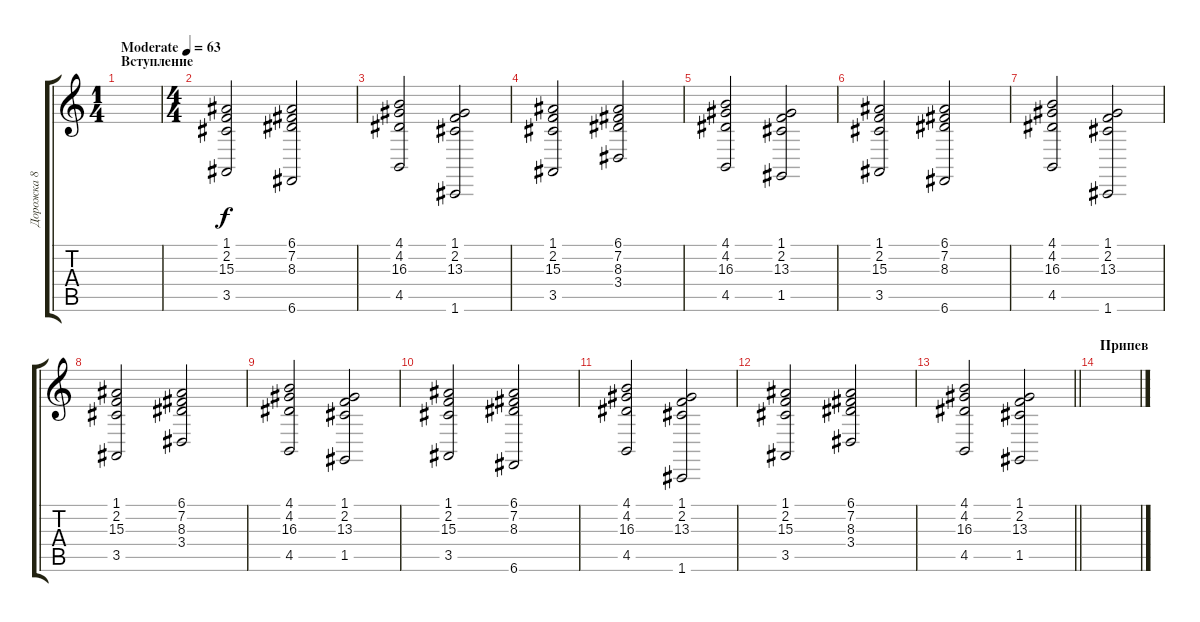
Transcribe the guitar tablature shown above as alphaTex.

\track ("Дорожка 8" "Дорожка 8") {instrument pad1newage}
\staff {score tabs}
\tuning (E4 B3 G3 C3 G2 C2) {hide}
\ts (1 4)
\section ("" "Вступление")
\tempo (63 "Moderate")
\clef g2
\ks c
|
\ts (4 4)
(1.1 2.2 15.3 3.5).2 (6.1 7.2 8.3 6.6).2 |
(4.1 4.2 16.3 4.5).2 (1.1 2.2 13.3 1.6).2 |
(1.1 2.2 15.3 3.5).2 (6.1 7.2 8.3 3.4).2 |
(4.1 4.2 16.3 4.5).2 (1.1 2.2 13.3 1.5).2 |
(1.1 2.2 15.3 3.5).2 (6.1 7.2 8.3 6.6).2 |
(4.1 4.2 16.3 4.5).2 (1.1 2.2 13.3 1.6).2 |
(1.1 2.2 15.3 3.5).2 (6.1 7.2 8.3 3.4).2 |
(4.1 4.2 16.3 4.5).2 (1.1 2.2 13.3 1.5).2 |
(1.1 2.2 15.3 3.5).2 (6.1 7.2 8.3 6.6).2 |
(4.1 4.2 16.3 4.5).2 (1.1 2.2 13.3 1.6).2 |
(1.1 2.2 15.3 3.5).2 (6.1 7.2 8.3 3.4).2 |
\barLineRight lightlight
(4.1 4.2 16.3 4.5).2 (1.1 2.2 13.3 1.5).2 |
\section ("" "Припев")
